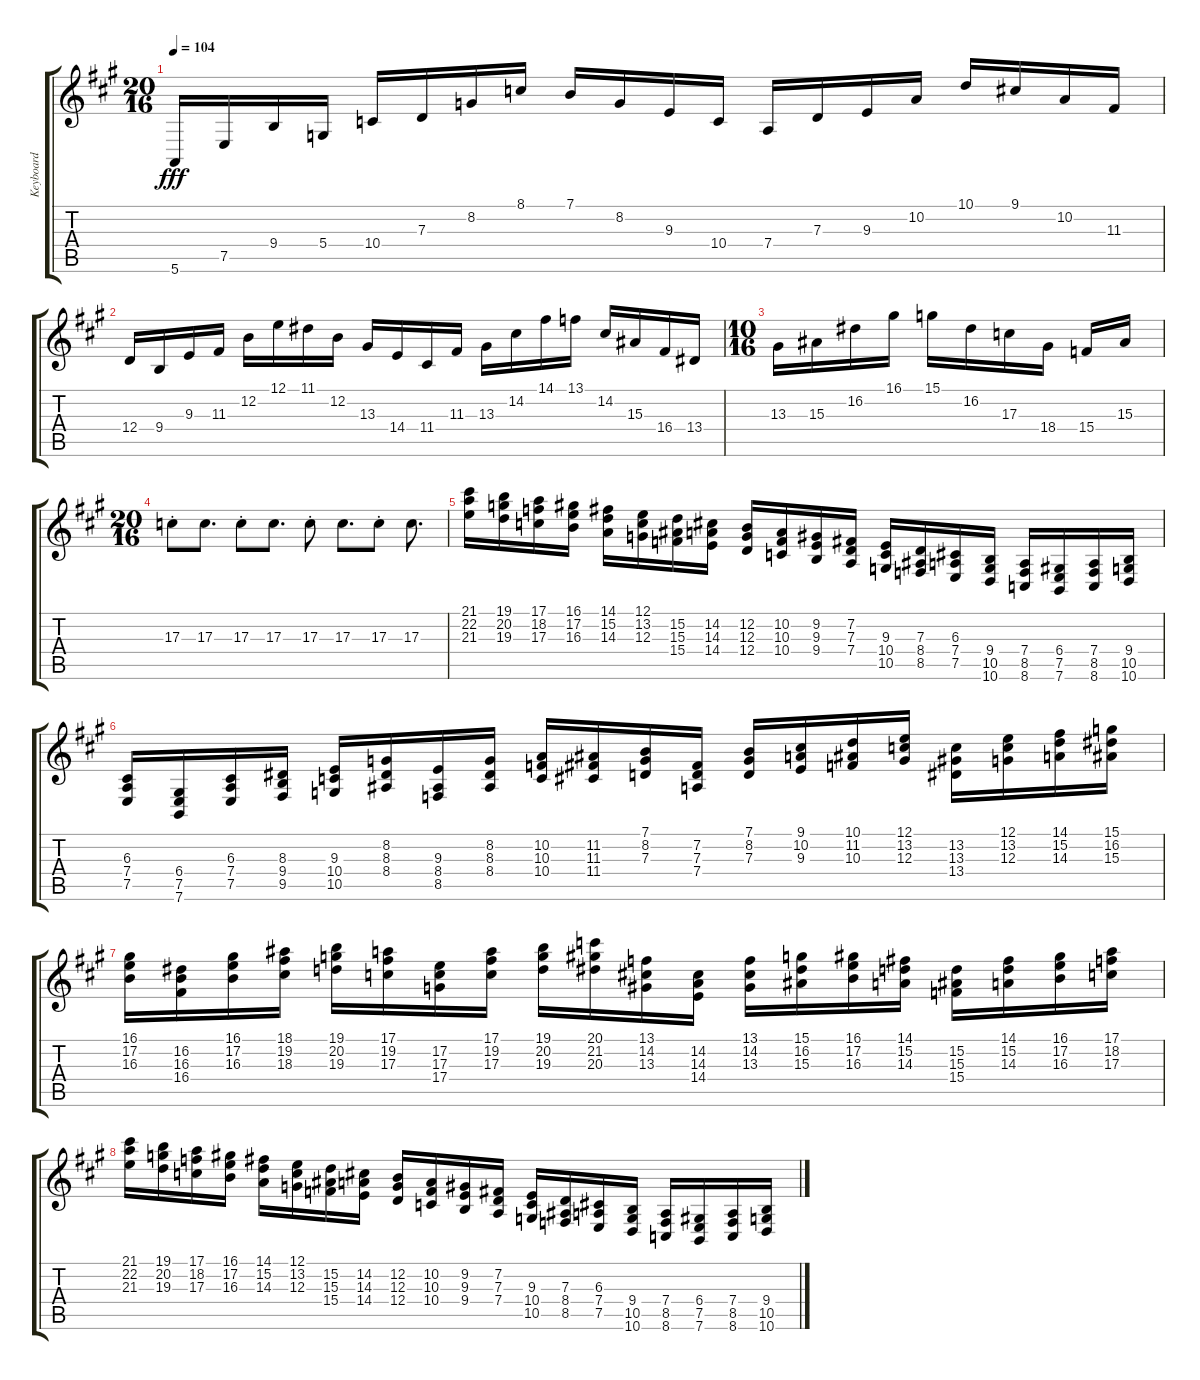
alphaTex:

\track ("Keyboard" "Keyboard") {instrument clavinet}
\staff {score tabs}
\tuning (E4 B3 G3 D3 A2 E2) {hide}
\ts (20 16)
\tempo 104
\clef g2
\ks a
5.6.16{dy fff} 7.5.16 9.4.16 5.4.16 10.4.16 7.3.16 8.2.16 8.1.16 7.1.16 8.2.16 9.3.16 10.4.16 7.4.16 7.3.16 9.3.16 10.2.16 10.1.16 9.1.16 10.2.16 11.3.16 |
12.4.16 9.4.16 9.3.16 11.3.16 12.2.16 12.1.16 11.1.16 12.2.16 13.3.16 14.4.16 11.4.16 11.3.16 13.3.16 14.2.16 14.1.16 13.1.16 14.2.16 15.3.16 16.4.16 13.4.16 |
\ts (10 16)
13.3.16 15.3.16 16.2.16 16.1.16 15.1.16 16.2.16 17.3.16 18.4.16 15.4.16 15.3.16 |
\ts (20 16)
17.3{st}.8 17.3.8{d} 17.3{st}.8 17.3.8{d} 17.3{st}.8 17.3.8{d} 17.3{st}.8 17.3.8{d} |
(21.1 22.2 21.3).16 (19.1 20.2 19.3).16 (17.1 18.2 17.3).16 (16.1 17.2 16.3).16 (14.1 15.2 14.3).16 (12.1 13.2 12.3).16 (15.2 15.3 15.4).16 (14.2 14.3 14.4).16 (12.2 12.3 12.4).16 (10.2 10.3 10.4).16 (9.2 9.3 9.4).16 (7.2 7.3 7.4).16 (9.3 10.4 10.5).16 (7.3 8.4 8.5).16 (6.3 7.4 7.5).16 (9.4 10.5 10.6).16 (7.4 8.5 8.6).16 (6.4 7.5 7.6).16 (7.4 8.5 8.6).16 (9.4 10.5 10.6).16 |
(6.3 7.4 7.5).16 (6.4 7.5 7.6).16 (6.3 7.4 7.5).16 (8.3 9.4 9.5).16 (9.3 10.4 10.5).16 (8.2 8.3 8.4).16 (9.3 8.4 8.5).16 (8.2 8.3 8.4).16 (10.2 10.3 10.4).16 (11.2 11.3 11.4).16 (7.1 8.2 7.3).16 (7.2 7.3 7.4).16 (7.1 8.2 7.3).16 (9.1 10.2 9.3).16 (10.1 11.2 10.3).16 (12.1 13.2 12.3).16 (13.2 13.3 13.4).16 (12.1 13.2 12.3).16 (14.1 15.2 14.3).16 (15.1 16.2 15.3).16 |
(16.1 17.2 16.3).16 (16.2 16.3 16.4).16 (16.1 17.2 16.3).16 (18.1 19.2 18.3).16 (19.1 20.2 19.3).16 (17.1 19.2 17.3).16 (17.2 17.3 17.4).16 (17.1 19.2 17.3).16 (19.1 20.2 19.3).16 (20.1 21.2 20.3).16 (13.1 14.2 13.3).16 (14.2 14.3 14.4).16 (13.1 14.2 13.3).16 (15.1 16.2 15.3).16 (16.1 17.2 16.3).16 (14.1 15.2 14.3).16 (15.2 15.3 15.4).16 (14.1 15.2 14.3).16 (16.1 17.2 16.3).16 (17.1 18.2 17.3).16 |
(21.1 22.2 21.3).16 (19.1 20.2 19.3).16 (17.1 18.2 17.3).16 (16.1 17.2 16.3).16 (14.1 15.2 14.3).16 (12.1 13.2 12.3).16 (15.2 15.3 15.4).16 (14.2 14.3 14.4).16 (12.2 12.3 12.4).16 (10.2 10.3 10.4).16 (9.2 9.3 9.4).16 (7.2 7.3 7.4).16 (9.3 10.4 10.5).16 (7.3 8.4 8.5).16 (6.3 7.4 7.5).16 (9.4 10.5 10.6).16 (7.4 8.5 8.6).16 (6.4 7.5 7.6).16 (7.4 8.5 8.6).16 (9.4 10.5 10.6).16
